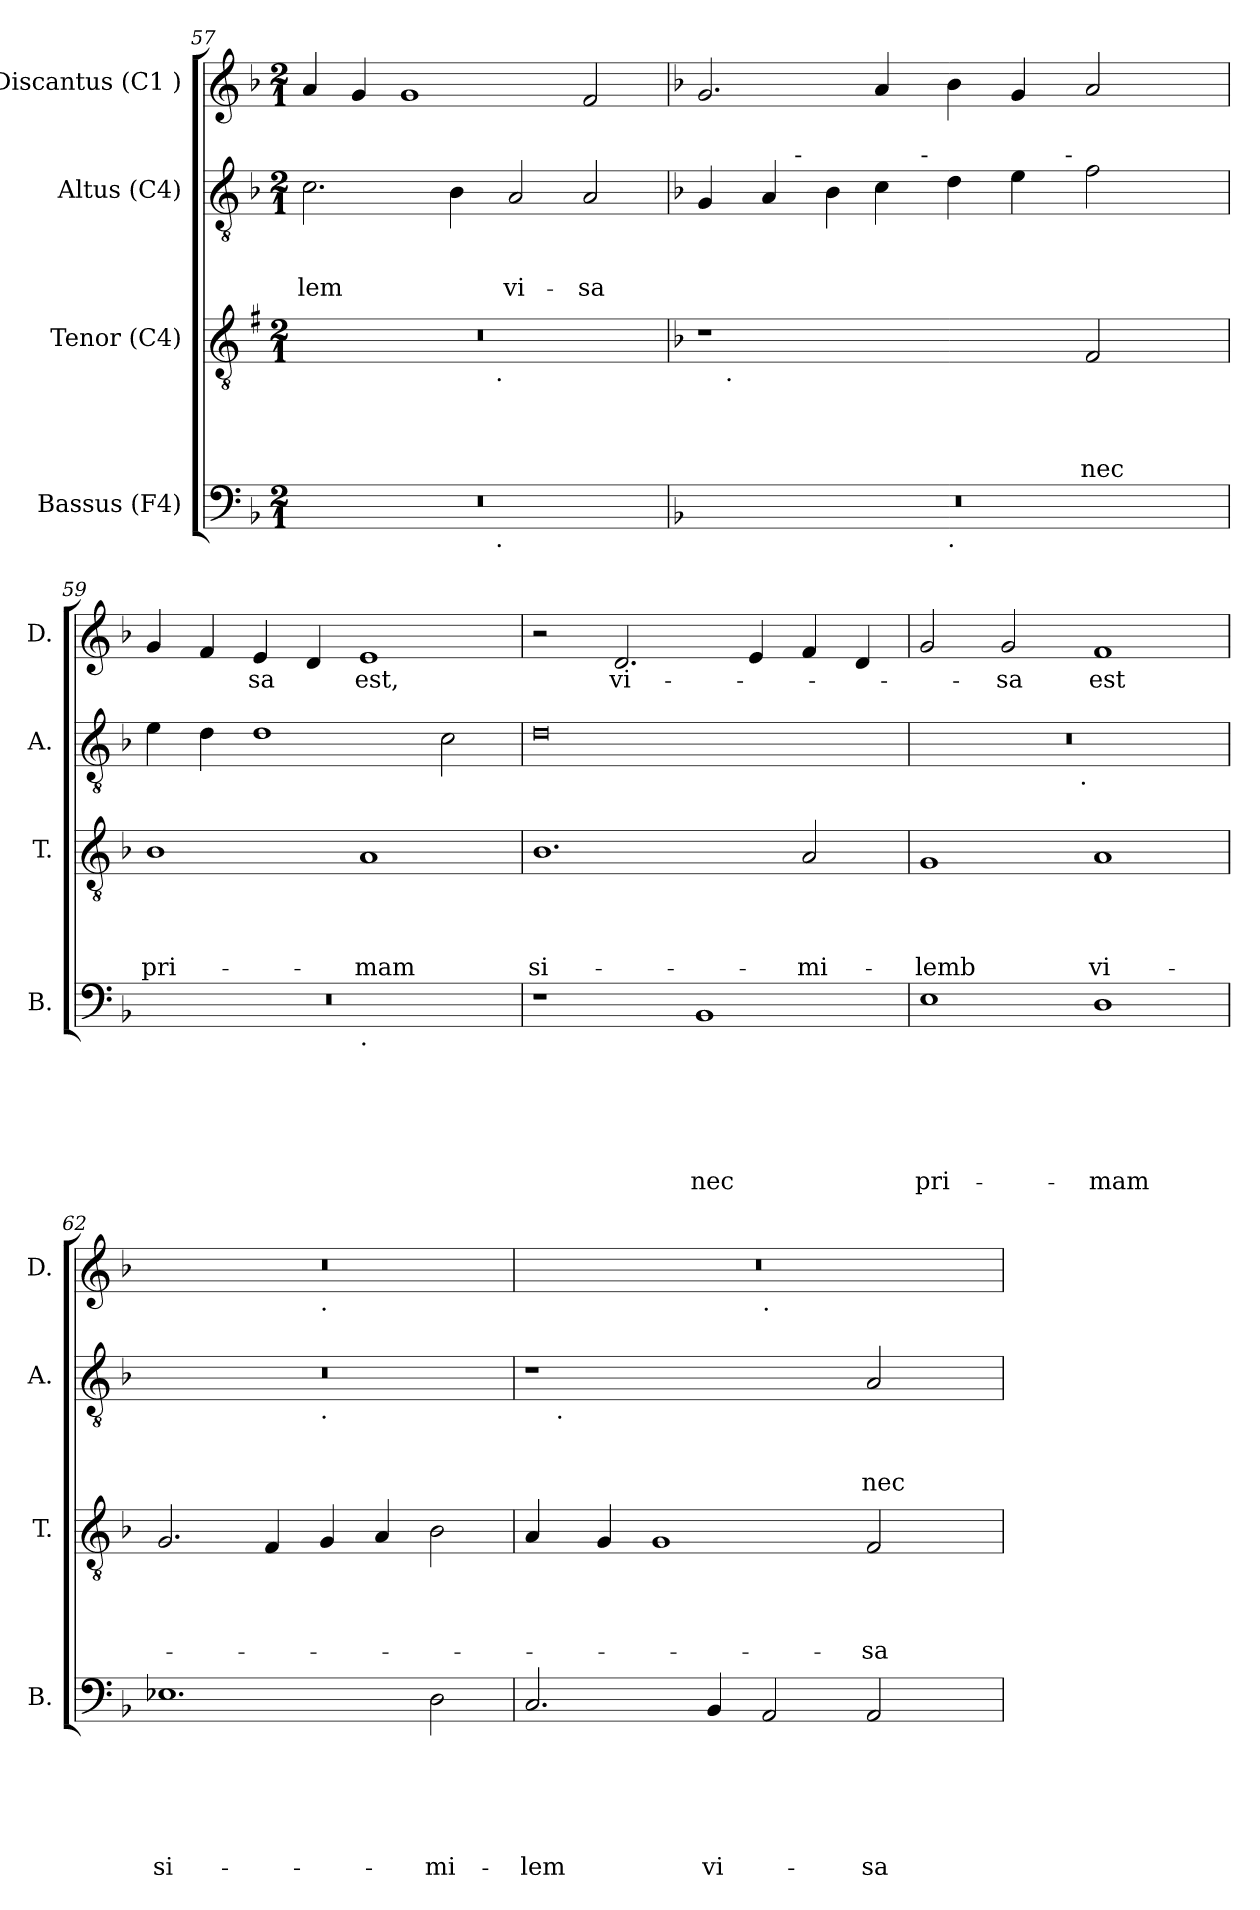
**kern	**text	**text	**text	**text	**text	**text	**kern	**text	**text	**text	**text	**kern	**text	**text	**text	**kern	**text
*part4	*part4	*part4	*part4	*part4	*part4	*part4	*part3	*part3	*part3	*part3	*part3	*part2	*part2	*part2	*part2	*part1	*part1
*staff4	*staff4	*staff4	*staff4	*staff4	*staff4	*staff4	*staff3	*staff3	*staff3	*staff3	*staff3	*staff2	*staff2	*staff2	*staff2	*staff1	*staff1
*I"Bassus (F4)	*	*	*	*	*	*	*I"Tenor (C4)	*	*	*	*	*I"Altus (C4)	*	*	*	*I"Discantus (C1 )	*
*I'B.	*	*	*	*	*	*	*I'T.	*	*	*	*	*I'A.	*	*	*	*I'D.	*
*clefF4	*	*	*	*	*	*	*clefGv2	*	*	*	*	*clefGv2	*	*	*	*clefG2	*
*k[b-]	*	*	*	*	*	*	*k[f#]	*	*	*	*	*k[b-]	*	*	*	*k[b-]	*
*F:	*	*	*	*	*	*	*G:	*	*	*	*	*F:	*	*	*	*F:	*
*M2/1	*	*	*	*	*	*	*M2/1	*	*	*	*	*M2/1	*	*	*	*M2/1	*
=57	=57	=57	=57	=57	=57	=57	=57	=57	=57	=57	=57	=57	=57	=57	=57	=57	=57
!	!	!	!	!	!	!	!	!	!	!	!	!	!	!	!LO:LY:b	!	!
*^	*	*	*	*	*	*	*^	*	*	*	*	*	*	*	*	*	*
0r	2ryy	.	.	.	.	.	.	0r	2ryy	.	.	.	.	2.c\	.	.	-lem	4a/	.
.	.	.	.	.	.	.	.	.	.	.	.	.	.	.	.	.	.	4g/	.
.	4...ryy	.	.	.	.	.	.	.	4...ryy	.	.	.	.	.	.	.	.	1g	.
.	.	.	.	.	.	.	.	.	.	.	.	.	.	4B-\	.	.	.	.	.
!	!	!	!	!	!	!	!	!	!LO:TX:b:t=.	!	!	!	!	!	!	!	!	!	!
!	!LO:TX:b:t=.	!	!	!	!	!	!	!	!	!	!	!	!	!	!	!	!	!	!
.	1ryy	.	.	.	.	.	.	.	1ryy	.	.	.	.	.	.	.	.	.	.
!	!	!	!	!	!	!	!	!	!	!	!	!	!	!	!	!	!LO:LY:b	!	!
.	.	.	.	.	.	.	.	.	.	.	.	.	.	2A/	.	.	vi-	.	.
!	!	!	!	!	!	!	!	!	!	!	!	!	!	!	!	!	!LO:LY:b	!	!
.	.	.	.	.	.	.	.	.	.	.	.	.	.	2A/	.	.	-sa	2f/	.
.	32ryy	.	.	.	.	.	.	.	32ryy	.	.	.	.	.	.	.	.	.	.
!!LO:LB:g=z
=58	=58	=58	=58	=58	=58	=58	=58	=58	=58	=58	=58	=58	=58	=58	=58	=58	=58	=58	=58
*	*	*	*	*	*	*	*	*k[b-]	*	*	*	*	*	*	*	*	*	*	*
*	*	*	*	*	*	*	*	*F:	*	*	*	*	*	*	*	*	*	*	*
!	!	!	!	!	!	!	!	!	!	!	!	!	!	!LO:TX:b:t=est	!	!	!	!	!
*	*	*	*	*	*	*	*	*	*	*	*	*	*	*^	*	*	*	*	*
*	*	*	*	*	*	*	*	*	*	*	*	*	*	*	*^	*	*	*	*	*
*	*	*	*	*	*	*	*	*	*	*	*	*	*	*	*	*^	*	*	*	*	*
0r	1ryy	.	.	.	.	.	.	1r	16.ryy	.	.	.	.	4G/	4.ryy	2ryy	1ryy	.	.	.	2.g/	.
!	!	!	!	!	!	!	!	!	!LO:TX:b:t=.	!	!	!	!	!	!	!	!	!	!	!	!	!
.	.	.	.	.	.	.	.	.	1ryy	.	.	.	.	.	.	.	.	.	.	.	.	.
.	.	.	.	.	.	.	.	.	.	.	.	.	.	4A/	.	.	.	.	.	.	.	.
!	!	!	!	!	!	!	!	!	!	!	!	!	!	!	!LO:TX:a:t=-	!	!	!	!	!	!	!
.	.	.	.	.	.	.	.	.	.	.	.	.	.	.	1ryy	.	.	.	.	.	.	.
.	.	.	.	.	.	.	.	.	.	.	.	.	.	4B-\	.	4ryy	.	.	.	.	.	.
.	.	.	.	.	.	.	.	.	.	.	.	.	.	4c\	.	8ryy	.	.	.	.	4a/	.
.	.	.	.	.	.	.	.	.	.	.	.	.	.	.	.	32ryy	.	.	.	.	.	.
!	!	!	!	!	!	!	!	!	!	!	!	!	!	!	!	!LO:TX:a:t=-	!	!	!	!	!	!
.	.	.	.	.	.	.	.	.	.	.	.	.	.	.	.	1ryy	.	.	.	.	.	.
!	!LO:TX:b:t=.	!	!	!	!	!	!	!	!	!	!	!	!	!	!	!	!	!	!	!	!	!
.	1ryy	.	.	.	.	.	.	2ryy	.	.	.	.	.	4d\	.	.	4..ryy	.	.	.	4b-\	.
.	.	.	.	.	.	.	.	.	2ryy	.	.	.	.	.	.	.	.	.	.	.	.	.
.	.	.	.	.	.	.	.	.	.	.	.	.	.	4e\	.	.	.	.	.	.	4g/	.
.	.	.	.	.	.	.	.	.	.	.	.	.	.	.	2ryy	.	.	.	.	.	.	.
!	!	!	!	!	!	!	!	!	!	!	!	!	!	!	!	!	!LO:TX:a:t=-	!	!	!	!	!
.	.	.	.	.	.	.	.	.	.	.	.	.	.	.	.	.	2ryy	.	.	.	.	.
!	!	!	!	!	!	!	!	!	!	!	!	!	!LO:LY:b	!	!	!	!	!	!	!	!	!
.	.	.	.	.	.	.	.	2F/	.	.	.	.	nec	2f\	.	.	.	.	.	.	2a/	.
.	.	.	.	.	.	.	.	.	4ryy	.	.	.	.	.	.	.	.	.	.	.	.	.
.	.	.	.	.	.	.	.	.	8ryy	.	.	.	.	.	.	.	.	.	.	.	.	.
.	.	.	.	.	.	.	.	.	.	.	.	.	.	.	8ryy	.	.	.	.	.	.	.
.	.	.	.	.	.	.	.	.	.	.	.	.	.	.	.	16.ryy	.	.	.	.	.	.
.	.	.	.	.	.	.	.	.	.	.	.	.	.	.	.	.	16ryy	.	.	.	.	.
.	.	.	.	.	.	.	.	.	32ryy	.	.	.	.	.	.	.	.	.	.	.	.	.
=59	=59	=59	=59	=59	=59	=59	=59	=59	=59	=59	=59	=59	=59	=59	=59	=59	=59	=59	=59	=59	=59	=59
!	!	!	!	!	!	!	!	!	!	!	!	!	!	!LO:TX:a:t=-	!	!	!	!	!	!	!	!
!	!	!	!	!	!	!	!	!	!	!	!	!	!LO:LY:b	!	!	!	!	!	!	!	!	!
*	*	*	*	*	*	*	*	*v	*v	*	*	*	*	*	*	*	*	*	*	*	*	*
*	*	*	*	*	*	*	*	*	*	*	*	*	*v	*v	*v	*v	*	*	*	*	*
0r	1ryy	.	.	.	.	.	.	1B-	.	.	.	pri-	4e\	.	.	.	4g/	.
.	.	.	.	.	.	.	.	.	.	.	.	.	4d\	.	.	.	4f/	.
!	!	!	!	!	!	!	!	!	!	!	!	!	!	!	!	!	!	!LO:LY:b
.	.	.	.	.	.	.	.	.	.	.	.	.	1d	.	.	.	4e/	-sa
.	.	.	.	.	.	.	.	.	.	.	.	.	.	.	.	.	4d/	.
!	!LO:TX:b:t=.	!	!	!	!	!	!	!	!	!	!	!	!	!	!	!	!	!
!	!	!	!	!	!	!	!	!	!	!	!	!LO:LY:b	!	!	!	!	!	!LO:LY:b
.	1ryy	.	.	.	.	.	.	1A	.	.	.	-mam	.	.	.	.	1e	est,
.	.	.	.	.	.	.	.	.	.	.	.	.	2c\	.	.	.	.	.
=60	=60	=60	=60	=60	=60	=60	=60	=60	=60	=60	=60	=60	=60	=60	=60	=60	=60	=60
!	!	!	!	!	!	!	!	!	!	!	!	!LO:LY:b	!	!	!	!	!	!
*v	*v	*	*	*	*	*	*	*	*	*	*	*	*	*	*	*	*	*
1r	.	.	.	.	.	.	1.B-	.	.	.	si-	0d	.	.	.	2r	.
!	!	!	!	!	!	!	!	!	!	!	!	!	!	!	!	!	!LO:LY:b
.	.	.	.	.	.	.	.	.	.	.	.	.	.	.	.	2.d/	vi-
!	!	!	!	!	!	!LO:LY:b	!	!	!	!	!	!	!	!	!	!	!
1BB-	.	.	.	.	.	nec	.	.	.	.	.	.	.	.	.	.	.
.	.	.	.	.	.	.	.	.	.	.	.	.	.	.	.	4e/	.
!	!	!	!	!	!	!	!	!	!	!	!LO:LY:b	!	!	!	!	!	!
.	.	.	.	.	.	.	2A/	.	.	.	-mi-	.	.	.	.	4f/	.
.	.	.	.	.	.	.	.	.	.	.	.	.	.	.	.	4d/	.
=61	=61	=61	=61	=61	=61	=61	=61	=61	=61	=61	=61	=61	=61	=61	=61	=61	=61
!	!	!	!	!	!	!LO:LY:b	!	!	!	!	!LO:LY:b:rj	!	!	!	!	!	!
*	*	*	*	*	*	*	*	*	*	*	*	*^	*	*	*	*	*
1E	.	.	.	.	.	pri-	1G	.	.	.	-lemb	0r	2ryy	.	.	.	2g/	.
!	!	!	!	!	!	!	!	!	!	!	!	!	!	!	!	!	!	!LO:LY:b
.	.	.	.	.	.	.	.	.	.	.	.	.	4...ryy	.	.	.	2g/	-sa
!	!	!	!	!	!	!	!	!	!	!	!	!	!LO:TX:b:t=.	!	!	!	!	!
.	.	.	.	.	.	.	.	.	.	.	.	.	1ryy	.	.	.	.	.
!	!	!	!	!	!	!LO:LY:b	!	!	!	!	!LO:LY:b	!	!	!	!	!	!	!LO:LY:b
1D	.	.	.	.	.	-mam	1A	.	.	.	vi-	.	.	.	.	.	1f	est
.	.	.	.	.	.	.	.	.	.	.	.	.	32ryy	.	.	.	.	.
!!LO:PB:g=z
=62	=62	=62	=62	=62	=62	=62	=62	=62	=62	=62	=62	=62	=62	=62	=62	=62	=62	=62
!	!	!	!	!	!	!LO:LY:b	!	!	!	!	!	!	!	!	!	!	!	!
*	*	*	*	*	*	*	*	*	*	*	*	*	*	*	*	*	*^	*
1.E-	.	.	.	.	.	si-	2.G/	.	.	.	.	0r	1ryy	.	.	.	0r	1ryy	.
.	.	.	.	.	.	.	4F/	.	.	.	.	.	.	.	.	.	.	.	.
!	!	!	!	!	!	!	!	!	!	!	!	!	!	!	!	!	!	!LO:TX:b:t=.	!
!	!	!	!	!	!	!	!	!	!	!	!	!	!LO:TX:b:t=.	!	!	!	!	!	!
.	.	.	.	.	.	.	4G/	.	.	.	.	.	1ryy	.	.	.	.	1ryy	.
.	.	.	.	.	.	.	4A/	.	.	.	.	.	.	.	.	.	.	.	.
!	!	!	!	!	!	!LO:LY:b	!	!	!	!	!	!	!	!	!	!	!	!	!
2D\	.	.	.	.	.	-mi-	2B-\	.	.	.	.	.	.	.	.	.	.	.	.
=63	=63	=63	=63	=63	=63	=63	=63	=63	=63	=63	=63	=63	=63	=63	=63	=63	=63	=63	=63
!	!	!	!	!	!	!LO:LY:b	!	!	!	!	!	!	!	!	!	!	!	!	!
2.C/	.	.	.	.	.	-lem	4A/	.	.	.	.	1r	16.ryy	.	.	.	0r	1ryy	.
!	!	!	!	!	!	!	!	!	!	!	!	!	!LO:TX:b:t=.	!	!	!	!	!	!
.	.	.	.	.	.	.	.	.	.	.	.	.	1ryy	.	.	.	.	.	.
.	.	.	.	.	.	.	4G/	.	.	.	.	.	.	.	.	.	.	.	.
.	.	.	.	.	.	.	1G	.	.	.	.	.	.	.	.	.	.	.	.
!	!	!	!	!	!	!LO:LY:b	!	!	!	!	!	!	!	!	!	!	!	!	!
4BB-/	.	.	.	.	.	vi-	.	.	.	.	.	.	.	.	.	.	.	.	.
!	!	!	!	!	!	!	!	!	!	!	!	!	!	!	!	!	!	!LO:TX:b:t=.	!
2AA/	.	.	.	.	.	.	.	.	.	.	.	2ryy	.	.	.	.	.	1ryy	.
.	.	.	.	.	.	.	.	.	.	.	.	.	2ryy	.	.	.	.	.	.
!	!	!	!	!	!	!LO:LY:b	!	!	!	!	!LO:LY:b	!	!	!	!	!LO:LY:b	!	!	!
2AA/	.	.	.	.	.	-sa	2F/	.	.	.	-sa	2A/	.	.	.	nec	.	.	.
.	.	.	.	.	.	.	.	.	.	.	.	.	4ryy	.	.	.	.	.	.
.	.	.	.	.	.	.	.	.	.	.	.	.	8ryy	.	.	.	.	.	.
.	.	.	.	.	.	.	.	.	.	.	.	.	32ryy	.	.	.	.	.	.
*	*	*	*	*	*	*	*	*	*	*	*	*v	*v	*	*	*	*	*	*
*	*	*	*	*	*	*	*	*	*	*	*	*	*	*	*	*v	*v	*
=	=	=	=	=	=	=	=	=	=	=	=	=	=	=	=	=	=
*-	*-	*-	*-	*-	*-	*-	*-	*-	*-	*-	*-	*-	*-	*-	*-	*-	*-
